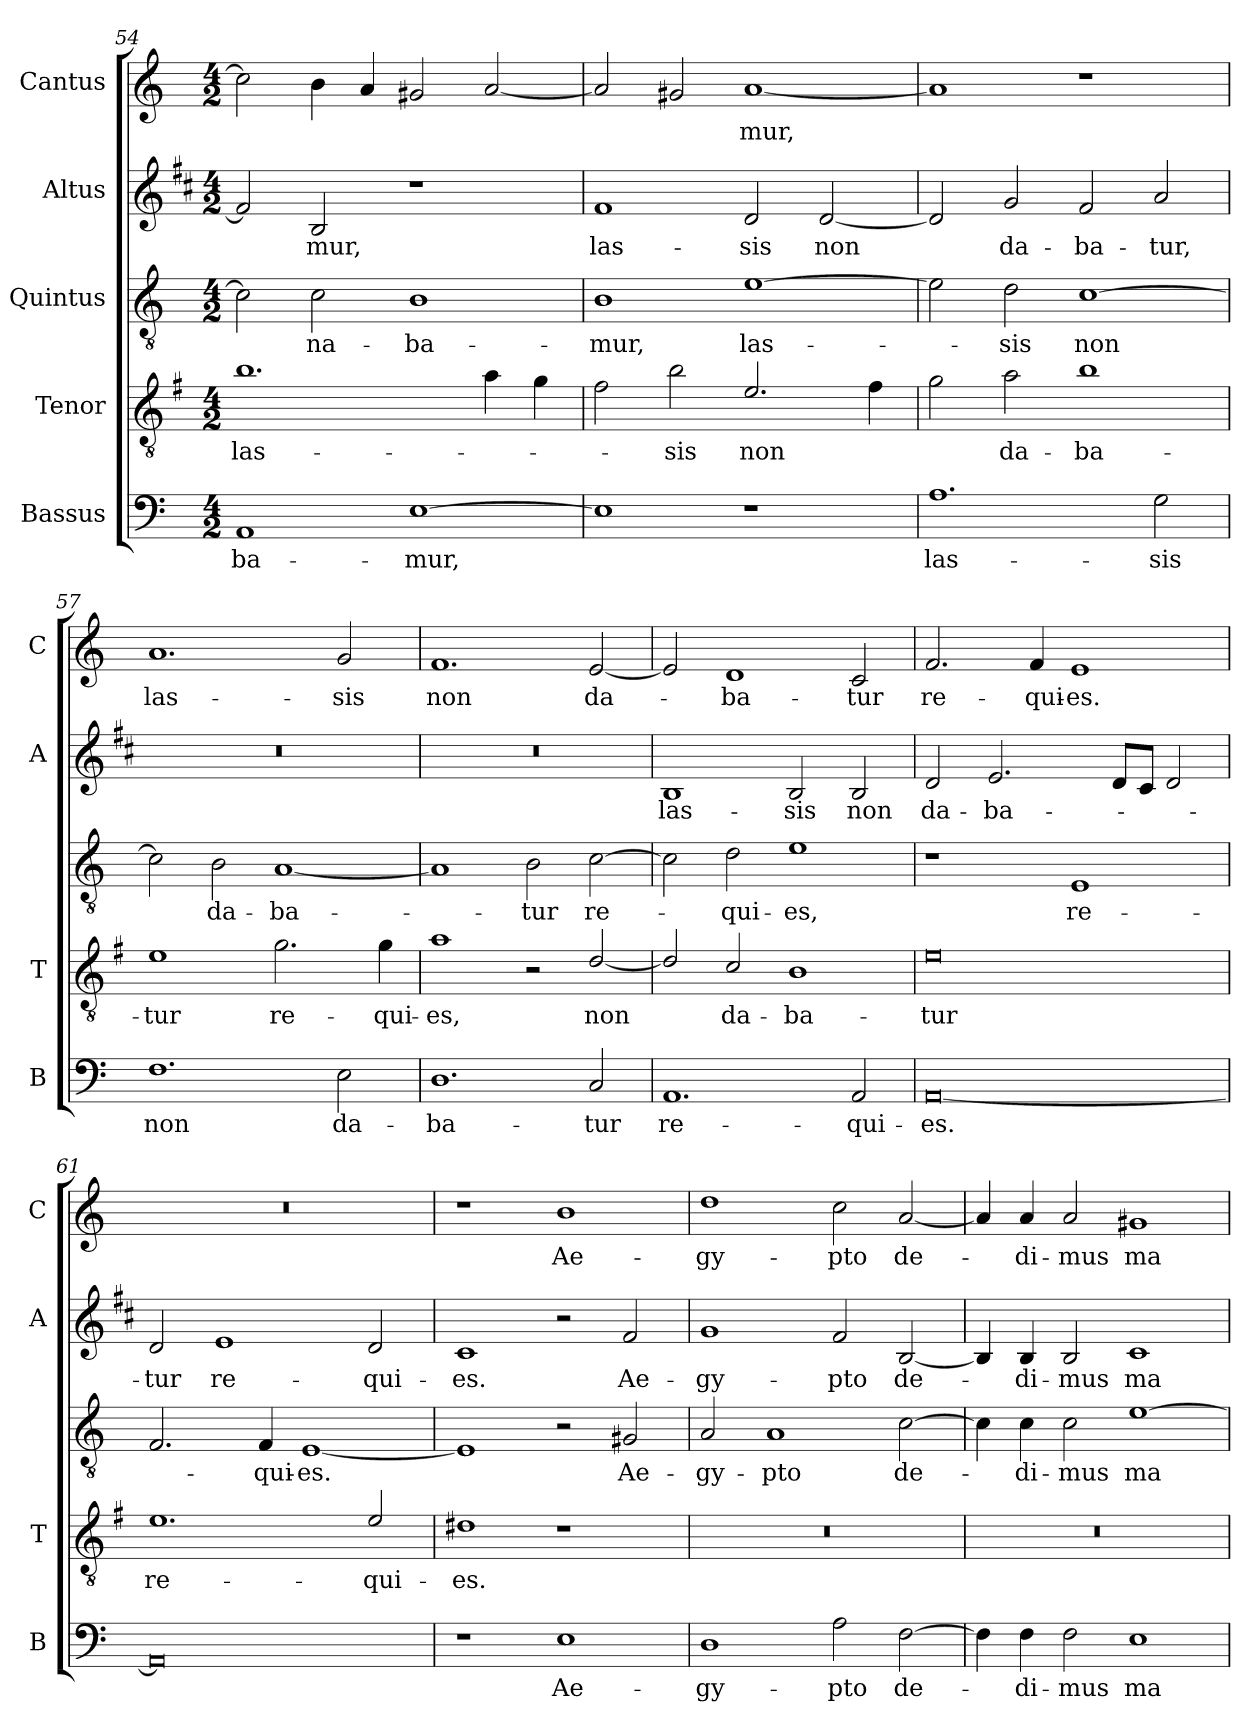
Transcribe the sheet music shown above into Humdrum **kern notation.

**kern	**text	**kern	**text	**kern	**text	**kern	**text	**kern	**text
*part5	*part5	*part4	*part4	*part3	*part3	*part2	*part2	*part1	*part1
*staff5	*staff5	*staff4	*staff4	*staff3	*staff3	*staff2	*staff2	*staff1	*staff1
*I"Bassus	*	*I"Tenor	*	*I"Quintus	*	*I"Altus	*	*I"Cantus	*
*I'B	*	*I'T	*	*	*	*I'A	*	*I'C	*
*clefF4	*	*clefGv2	*	*clefGv2	*	*clefG2	*	*clefG2	*
*	*	*ITrd4c7	*	*	*	*ITrd1c2	*	*	*
*k[]	*	*k[]	*	*k[]	*	*k[]	*	*k[]	*
*C:	*	*C:	*	*C:	*	*C:	*	*C:	*
*M4/2	*	*M4/2	*	*M4/2	*	*M4/2	*	*M4/2	*
=54	=54	=54	=54	=54	=54	=54	=54	=54	=54
!	!LO:LY:b	!	!LO:LY:b	!	!	!	!	!	!
1AA	-ba-	1.e	las-	2c\]	.	2e/]	.	2cc\]	.
!	!	!	!	!	!LO:LY:b	!	!LO:LY:b	!	!
.	.	.	.	2c\	-na-	2A/	-mur,	4b\	.
.	.	.	.	.	.	.	.	4a/	.
!	!LO:LY:b	!	!	!	!LO:LY:b	!	!	!	!
[1E	-mur,	.	.	1B	-ba-	1r	.	2g#X/	.
.	.	4d\	.	.	.	.	.	[2a/	.
.	.	4c\	.	.	.	.	.	.	.
=55	=55	=55	=55	=55	=55	=55	=55	=55	=55
!	!	!	!	!	!LO:LY:b	!	!LO:LY:b	!	!
1E]	.	2B\	.	1B	-mur,	1e	las-	2a/]	.
!	!	!	!LO:LY:b	!	!	!	!	!	!
.	.	2e\	-sis	.	.	.	.	2g#X/	.
!	!	!	!LO:LY:b	!	!LO:LY:b	!	!LO:LY:b	!	!LO:LY:b
1r	.	2.A/	non	[1e	las-	2c/	-sis	[1a	-mur,
!	!	!	!	!	!	!	!LO:LY:b	!	!
.	.	.	.	.	.	[2c/	non	.	.
.	.	4B\	.	.	.	.	.	.	.
=56	=56	=56	=56	=56	=56	=56	=56	=56	=56
!	!LO:LY:b	!	!	!	!	!	!	!	!
1.A	las-	2c\	.	2e\]	.	2c/]	.	1a]	.
!	!	!	!LO:LY:b	!	!LO:LY:b	!	!LO:LY:b	!	!
.	.	2d\	da-	2d\	-sis	2f/	da-	.	.
!	!	!	!LO:LY:b	!	!LO:LY:b	!	!LO:LY:b	!	!
.	.	1e	-ba-	[1c	non	2e/	-ba-	1r	.
!	!LO:LY:b	!	!	!	!	!	!LO:LY:b	!	!
2G\	-sis	.	.	.	.	2g/	-tur,	.	.
!!LO:PB:g=z
=57	=57	=57	=57	=57	=57	=57	=57	=57	=57
!	!LO:LY:b	!	!LO:LY:b	!	!	!	!	!	!LO:LY:b
1.F	non	1A	-tur	2c\]	.	0r	.	1.a	las-
!	!	!	!	!	!LO:LY:b	!	!	!	!
.	.	.	.	2B\	da-	.	.	.	.
!	!	!	!LO:LY:b	!	!LO:LY:b	!	!	!	!
.	.	2.c\	re-	[1A	-ba-	.	.	.	.
!	!LO:LY:b	!	!	!	!	!	!	!	!LO:LY:b
2E\	da-	.	.	.	.	.	.	2g/	-sis
!	!	!	!LO:LY:b	!	!	!	!	!	!
.	.	4c\	-qui-	.	.	.	.	.	.
=58	=58	=58	=58	=58	=58	=58	=58	=58	=58
!	!LO:LY:b	!	!LO:LY:b	!	!	!	!	!	!LO:LY:b
1.D	-ba-	1d	-es,	1A]	.	0r	.	1.f	non
!	!	!	!	!	!LO:LY:b	!	!	!	!
.	.	2r	.	2B\	-tur	.	.	.	.
!	!LO:LY:b	!	!LO:LY:b	!	!LO:LY:b	!	!	!	!LO:LY:b
2C/	-tur	[2G/	non	[2c\	re-	.	.	[2e/	da-
=59	=59	=59	=59	=59	=59	=59	=59	=59	=59
!	!LO:LY:b	!	!	!	!	!	!LO:LY:b	!	!
1.AA	re-	2G/]	.	2c\]	.	1A	las-	2e/]	.
!	!	!	!LO:LY:b	!	!LO:LY:b	!	!	!	!LO:LY:b
.	.	2F/	da-	2d\	-qui-	.	.	1d	-ba-
!	!	!	!LO:LY:b	!	!LO:LY:b	!	!LO:LY:b	!	!
.	.	1E	-ba-	1e	-es,	2A/	-sis	.	.
!	!LO:LY:b	!	!	!	!	!	!LO:LY:b	!	!LO:LY:b
2AA/	-qui-	.	.	.	.	2A/	non	2c/	-tur
=60	=60	=60	=60	=60	=60	=60	=60	=60	=60
!	!LO:LY:b	!	!LO:LY:b	!	!	!	!LO:LY:b	!	!LO:LY:b
[0AA	-es.	0A	-tur	1r	.	2c/	da-	2.f/	re-
!	!	!	!	!	!	!	!LO:LY:b	!	!
.	.	.	.	.	.	2.d/	-ba-	.	.
!	!	!	!	!	!	!	!	!	!LO:LY:b
.	.	.	.	.	.	.	.	4f/	-qui-
!	!	!	!	!	!LO:LY:b	!	!	!	!LO:LY:b
.	.	.	.	1E	re-	.	.	1e	-es.
.	.	.	.	.	.	8c/L	.	.	.
.	.	.	.	.	.	8B/J	.	.	.
.	.	.	.	.	.	2c/	.	.	.
=61	=61	=61	=61	=61	=61	=61	=61	=61	=61
!	!	!	!LO:LY:b	!	!	!	!LO:LY:b	!	!
0AA]	.	1.A	re-	2.F/	.	2c/	-tur	0r	.
!	!	!	!	!	!	!	!LO:LY:b	!	!
.	.	.	.	.	.	1d	re-	.	.
!	!	!	!	!	!LO:LY:b	!	!	!	!
.	.	.	.	4F/	-qui-	.	.	.	.
!	!	!	!	!	!LO:LY:b	!	!	!	!
.	.	.	.	[1E	-es.	.	.	.	.
!	!	!	!LO:LY:b	!	!	!	!LO:LY:b	!	!
.	.	2A/	-qui-	.	.	2c/	-qui-	.	.
=62	=62	=62	=62	=62	=62	=62	=62	=62	=62
!	!	!	!LO:LY:b	!	!	!	!LO:LY:b	!	!
1r	.	1G#X	-es.	1E]	.	1B	-es.	1r	.
!	!LO:LY:b	!	!	!	!	!	!	!	!LO:LY:b
1E	Ae-	1r	.	2r	.	2r	.	1b	Ae-
!	!	!	!	!	!LO:LY:b	!	!LO:LY:b	!	!
.	.	.	.	2G#X/	Ae-	2e/	Ae-	.	.
!!LO:LB:g=z
=63	=63	=63	=63	=63	=63	=63	=63	=63	=63
!	!LO:LY:b	!	!	!	!LO:LY:b	!	!LO:LY:b	!	!LO:LY:b
1D	-gy-	0r	.	2A/	-gy-	1f	-gy-	1dd	-gy-
!	!	!	!	!	!LO:LY:b	!	!	!	!
.	.	.	.	1A	-pto	.	.	.	.
!	!LO:LY:b	!	!	!	!	!	!LO:LY:b	!	!LO:LY:b
2A\	-pto	.	.	.	.	2e/	-pto	2cc\	-pto
!	!LO:LY:b	!	!	!	!LO:LY:b	!	!LO:LY:b	!	!LO:LY:b
[2F\	de-	.	.	[2c\	de-	[2A/	de-	[2a/	de-
=64	=64	=64	=64	=64	=64	=64	=64	=64	=64
4F\]	.	0r	.	4c\]	.	4A/]	.	4a/]	.
!	!LO:LY:b	!	!	!	!LO:LY:b	!	!LO:LY:b	!	!LO:LY:b
4F\	-di-	.	.	4c\	-di-	4A/	-di-	4a/	-di-
!	!LO:LY:b	!	!	!	!LO:LY:b	!	!LO:LY:b	!	!LO:LY:b
2F\	-mus	.	.	2c\	-mus	2A/	-mus	2a/	-mus
!	!LO:LY:b	!	!	!	!LO:LY:b	!	!LO:LY:b	!	!LO:LY:b
1E	ma-	.	.	[1e	ma-	1B	ma-	1g#X	ma-
=	=	=	=	=	=	=	=	=	=
*-	*-	*-	*-	*-	*-	*-	*-	*-	*-
